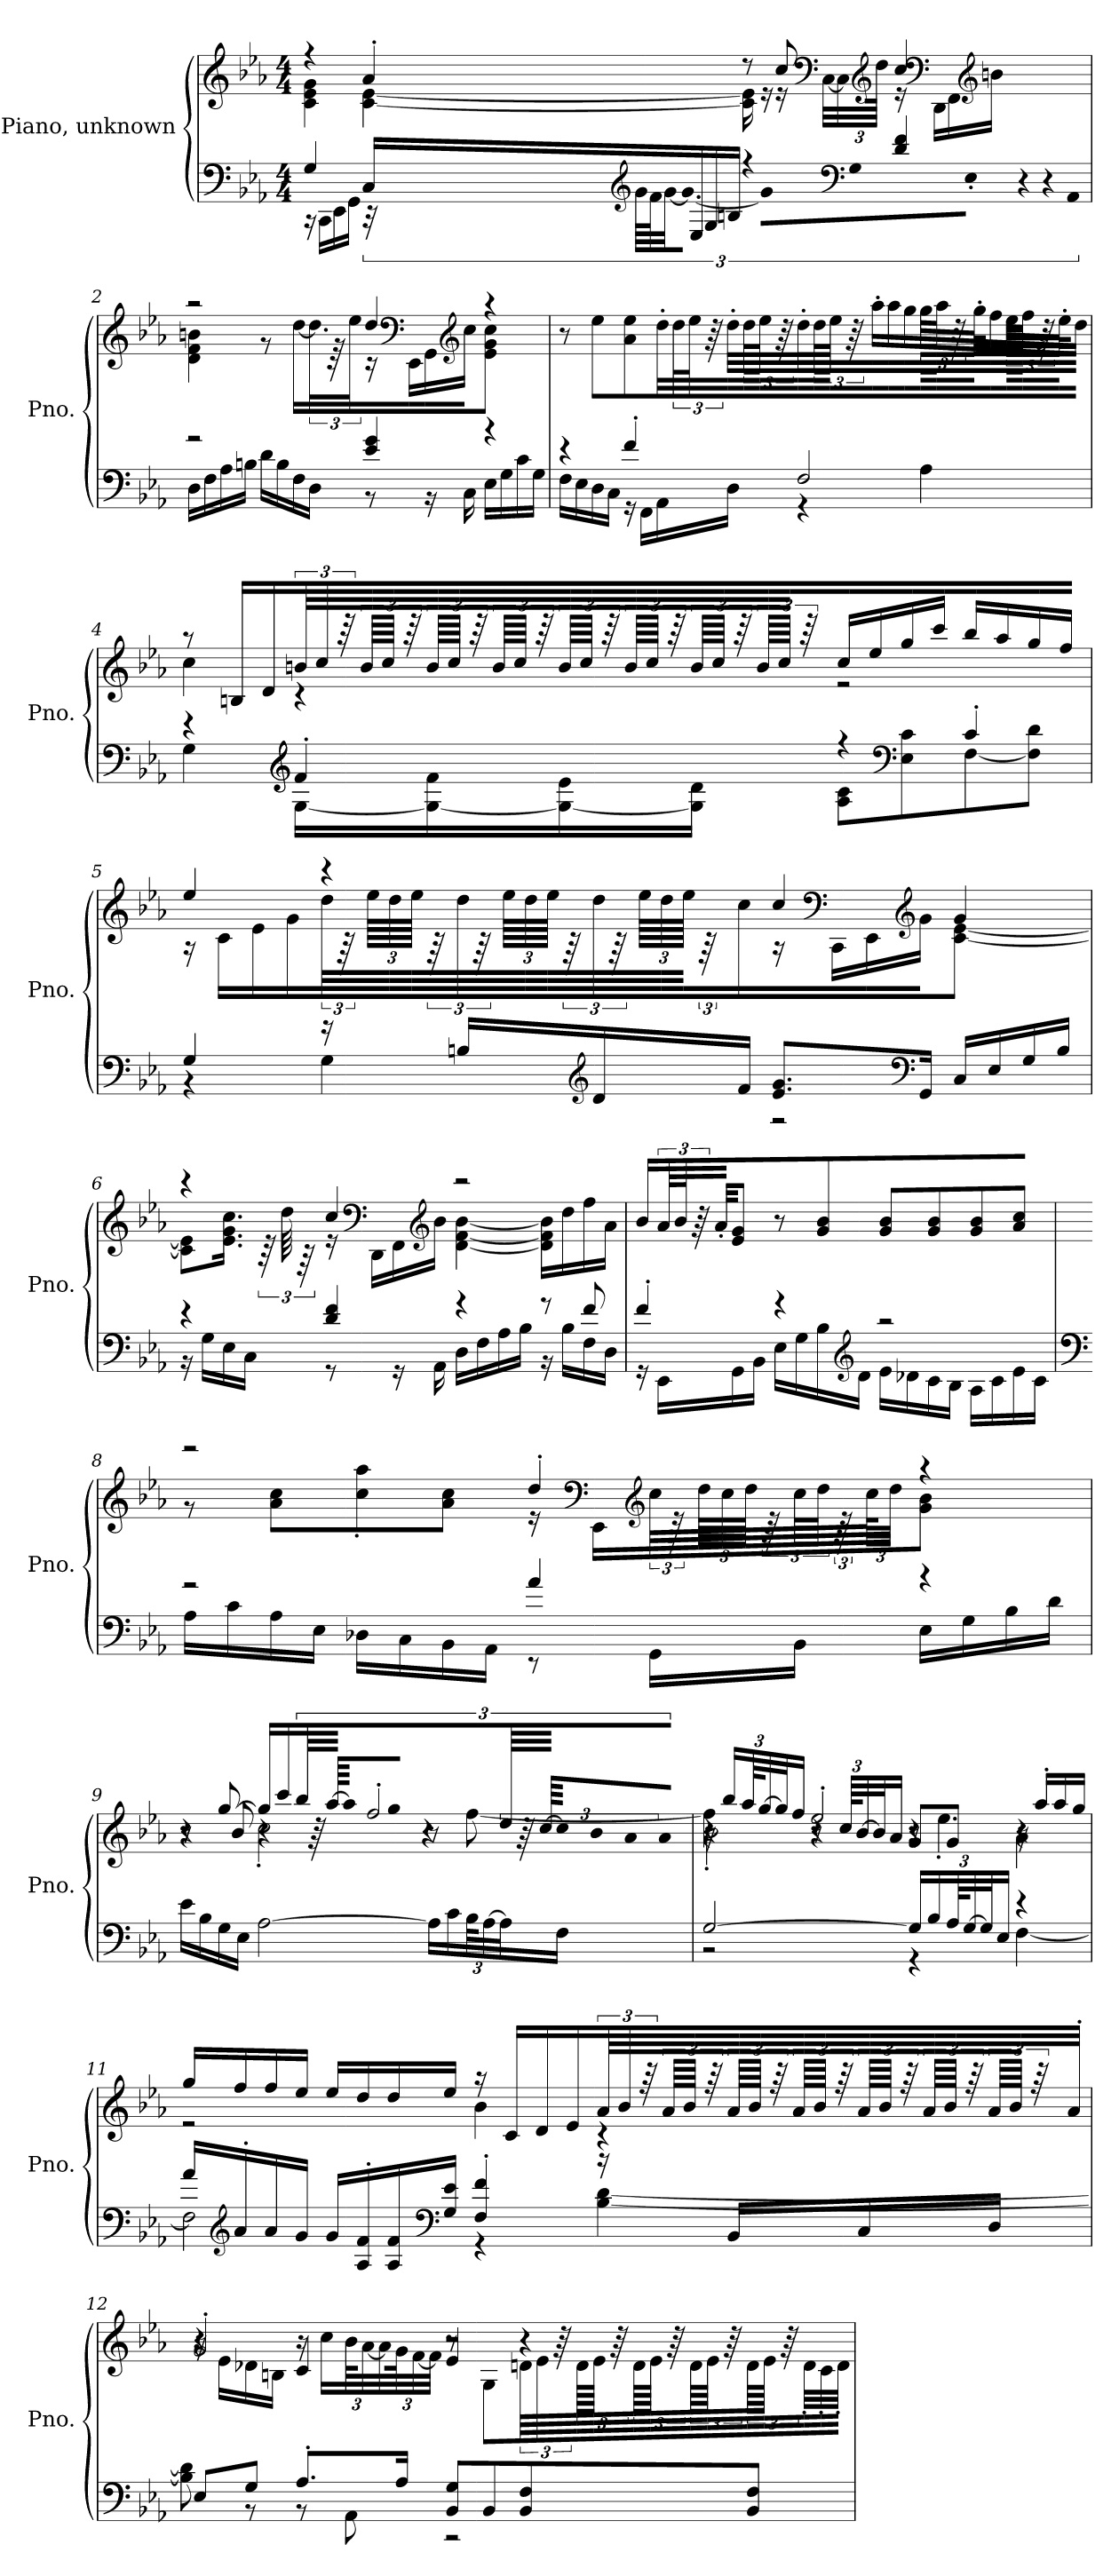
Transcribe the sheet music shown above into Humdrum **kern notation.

**kern	**kern
*part1	*part1
*staff2	*staff1
*I"Piano, unknown	*
*I'Pno.	*
*clefF4	*clefG2
*k[b-e-a-]	*k[b-e-a-]
*M4/4	*M4/4
*MM120	*MM120
=1	=1
*^	*^
4G/	16r	4r	4c\ 4e-\ 4g\
.	16CC\LL	.	.
.	16EE-\	.	.
.	16GG\JJ	.	.
16C/LL	48r	4a-'/	[4c\ [4e-\
*clefG2	*	*	*
.	96g\LLLL	.	.
.	96f\J	.	.
.	[48g\JJ	.	.
16E-/	8.g\J_	.	.
16G/	.	.	.
16Bn/JJ	.	.	.
4r	16g\LL]	8r	16c\] 16e-\]
*clefF4	*	*	*
.	16G\J	.	16r
.	8E-'\J	8cc/	16r
*	*	*clefF4	*
.	.	.	[32C\LLL
*	*	*	*Xbrackettup
.	.	.	48C\]
*	*	*clefG2	*
.	.	.	96dd\JJJk
4d/ 4f/	8r	4cc/	16r
*	*	*clefF4	*
.	.	.	16DD\LL
.	16r	.	16FF\
*	*	*clefG2	*
.	16AA-\	.	16bn\JJ
!!LO:LB:g=z	!!
=2	=2	=2	=2
2r	16D\LL	2r	4d\ 4f\ 4bn\
.	16F\	.	.
.	16A-\	.	.
.	16Bn\JJ	.	.
.	16d\LL	.	8r
.	16B\	.	.
.	16F\	.	[16dd\LL
*	*	*	*brackettup
.	16D\JJ	.	48.dd\JJk]
.	.	.	96r
.	.	.	48ee-\
4e-/ 4g/	8r	4dd/	16r
*	*	*clefF4	*
.	.	.	16EE-\LL
.	16r	.	16GG\
*	*	*clefG2	*
.	16C\	.	16cc\JJ
4r	16E-\LL	4r	4e-\ 4g\ 4cc\
.	16G\	.	.
.	16c\	.	.
.	16G\JJ	.	.
*	*	*v	*v
!!LO:LB:g=z
=3	=3	=3
4r	16F\LL	8r
.	16E-\	.
.	16D\	8ee-\L
.	16C\JJ	.
4f'/	16r	8a-\ 8ee-\
.	16FF\LL	.
.	16AA-\	32dd'\LL
.	.	96dd\L
.	.	96ee-\JJJJ
.	.	96r
.	16D\JJ	32dd'\LLL
.	.	96dd\L
.	.	96ee-\JJJJ
.	.	96r
2F/	4r	32dd'\LLL
.	.	96dd\L
.	.	96ee-\JJJJ
.	.	96r
.	.	16aa-'\LL
.	.	16aa-\
.	.	16gg\
.	4A-\	96gg\LL
.	.	96aa-\JJJJ
.	.	96r
.	.	32gg'\KLL
.	.	16ff\
.	.	96ee-\LL
.	.	96ff\JJJJ
.	.	96r
.	.	32ee-'\KLL
.	.	16dd\JJ
!!LO:LB:g=z
=4	=4	=4
*	*	*^
4r	4G\	8r	4cc\
.	.	16Bn/LL	.
.	.	16d/	.
*clefG2	*	*	*
4f'/	[16G\LL	96bn/LL	4r
.	.	96cc/JJJJ	.
.	.	96r	.
.	.	96b/LLLL	.
.	.	96cc/JJJJ	.
.	.	96r	.
.	16G\_ 16f\	96b/LLLL	.
.	.	96cc/JJJJ	.
.	.	96r	.
.	.	96b/LLLL	.
.	.	96cc/JJJJ	.
.	.	96r	.
.	16G\_ 16e-\	96b/LLLL	.
.	.	96cc/JJJJ	.
.	.	96r	.
.	.	96b/LLLL	.
.	.	96cc/JJJJ	.
.	.	96r	.
.	16G\] 16d\JJ	96b/LLLL	.
.	.	96cc/JJJJ	.
.	.	96r	.
.	.	96b/LLLL	.
.	.	96cc/JJJJ	.
.	.	96r	.
4r	8A-\ 8c\L	16cc/LL	2r
.	.	16ee-/	.
*clefF4	*	*	*
.	8E-\ 8c\	16gg/	.
.	.	16ccc/JJ	.
4c'/	[8F\	16bb-/LL	.
.	.	16aa-/	.
.	8F\] 8d\J	16gg/	.
.	.	16ff/JJ	.
!!LO:LB:g=z	!!
=5	=5	=5	=5
4G/	4r	4ee-/	16r
.	.	.	16c\LL
.	.	.	16e-\
.	.	.	16g\
16r	4G\	4r	96dd\JJkk
.	.	.	96r
.	.	.	96ee-\LLLL
.	.	.	96dd\
.	.	.	96ee-\JJJJ
.	.	.	96r
16Bn/LL	.	.	96dd\
.	.	.	96r
.	.	.	96ee-\LLLL
.	.	.	96dd\
.	.	.	96ee-\JJJJ
.	.	.	96r
*clefG2	*	*	*
16d/	.	.	96dd\
.	.	.	96r
.	.	.	96ee-\LLLL
.	.	.	96dd\
.	.	.	96ee-\JJJJ
.	.	.	96r
16f/JJ	.	.	16cc\
8.e-/ 8.g/L	2r	4cc/	16r
*	*	*clefF4	*
.	.	.	16CC\LL
.	.	.	16EE-\
*clefF4	*	*clefG2	*
16GG/Jk	.	.	16g\JJ
16C/LL	.	4g/	[4c\ [4e-\
16E-/	.	.	.
16G/	.	.	.
16B/JJ	.	.	.
!!LO:LB:g=z	!!
=6	=6	=6	=6
4r	16r	4r	8c\] 8e-\]L
.	16G\LL	.	.
.	16E-\	.	16.e-\ 16.g\ 16.cc\Jk
.	16C\JJ	.	.
.	.	.	96r
.	.	.	96dd\
.	.	.	96r
4d/ 4f/	8r	4cc/	16r
*	*	*clefF4	*
.	.	.	16DD\LL
.	16r	.	16FF\
*	*	*clefG2	*
.	16AA-\	.	16b-\JJ
4r	16D\LL	2r	[4d\ [4f\ [4b-\
.	16F\	.	.
.	16A-\	.	.
.	16B-\JJ	.	.
8r	16r	.	16d\] 16f\] 16b-\]LL
.	16B-\LL	.	16dd\
8f/	16F\	.	16ff\
.	16D\JJ	.	16a-\JJ
*	*	*v	*v
=7	=7	=7
4f'/	16r	16b-/LL
.	16EE-\LL	96a-/LL
.	.	96b-/JJJJ
.	.	96r
.	.	32a-'/KKL
.	16GG\	8e-/ 8g/J
.	16BB-\JJ	.
4r	16E-\LL	8r
.	16G\	.
.	16B-\	8g/ 8b-/
*clefG2	*	*
.	16d\JJ	.
2r	16e-\LL	8g/ 8b-/L
.	16d-X\	.
.	16c\	8g/ 8b-/
.	16B-\JJ	.
.	16A-\LL	8g/ 8b-/
.	16c\	.
.	16e-\	8a-/ 8cc/J
.	16c\JJ	.
!!LO:PB:g=z
=8	=8	=8
*clefF4	*	*
*	*	*^
2r	16A-\LL	2r	8r
.	16c\	.	.
.	16A-\	.	8a-\ 8cc\L
.	16E-\JJ	.	.
.	16D-X\LL	.	8cc\' 8aa-\'
.	16C\	.	.
.	16BB-\	.	8a-\ 8cc\J
.	16AA-\JJ	.	.
4a-/	8r	4dd'/	16r
*	*	*clefF4	*
.	.	.	16EE-\LL
*	*	*clefG2	*
.	16GG\LL	.	96cc\JJkk
.	.	.	96r
.	.	.	96dd\LLLL
.	.	.	96cc\
.	.	.	96dd\JJJJ
.	.	.	96r
.	16BB-\JJ	.	96cc\LLLL
.	.	.	96dd\JJJJ
.	.	.	96r
*	*	*	*Xbrackettup
.	.	.	96cc\KLLL
.	.	.	48dd\JJJ
4r	16E-\LL	4r	4g\ 4b-\
.	16G\	.	.
.	16B-\	.	.
.	16d\JJ	.	.
*v	*v	*	*
!!LO:LB:g=z
=9	=9	=9
*	*	*^
16e-\LL	8r	4r	8r
16B-\	.	.	.
16G\	[8gg/	.	8b-/
16E-\JJ	.	.	.
[2A-\	16gg/LL]	2cc'\	4r
.	16ccc/	.	.
*	*brackettup	*	*
.	96bb-/JJkk	.	.
.	96r	.	.
.	[96aa-/KLLL	.	.
.	32aa-/J]	.	.
.	16gg/JJ	.	.
.	8r	.	2ff'/
.	96dd/	.	.
.	96r	.	.
.	[96cc/KLLL	.	.
.	32cc/J]	.	.
.	16b-/J	.	.
16A-\LL]	8a-/	8r	.
16c\	.	.	.
*Xbrackettup	*	*	*
96B-\KL	8a-/J	[8ff\	.
[48A-\	.	.	.
32A-\J]	.	.	.
16F\JJ	.	.	.
!!LO:LB:g=z
=10	=10	=10	=10
*^	*	*	*^
[2G/	2r	16r	4ff\]	4r	2b-'\
.	.	16bb-/LL	.	.	.
*	*	*Xbrackettup	*	*	*
.	.	96aa-/KL	.	.	.
.	.	[48gg/	.	.	.
.	.	32gg/J]	.	.	.
.	.	16ff/JJ	.	.	.
.	.	8r	4r	2ee-'/	.
.	.	96cc/KLLL	.	.	.
.	.	[48b-/	.	.	.
.	.	32b-/J]	.	.	.
.	.	16a-/JJ	.	.	.
16G/LL]	4r	8g/L	8r	.	4r
16B-/	.	.	.	.	.
96A-/KL	.	8g/J	4.ee-'\	.	.
[48G/	.	.	.	.	.
32G/J]	.	.	.	.	.
16E-/JJ	.	.	.	.	.
4r	[4F\	16r	.	4r	4a-\
.	.	16aa-'/LL	.	.	.
.	.	16aa-/	.	.	.
.	.	16gg/JJ	.	.	.
*	*	*	*v	*v	*v
!!LO:LB:g=z
=11	=11	=11	=11
16a-/LL	2F\]	16gg/LL	2r
*clefG2	*	*	*
16a-'/	.	16ff/	.
16a-/	.	16ff/	.
16g/JJ	.	16ee-/JJ	.
16g/LL	.	16ee-/LL	.
16A-/' 16f/'	.	16dd/	.
16A-/ 16f/	.	16dd/	.
*clefF4	*	*	*
16G/ 16e-/JJ	.	16ee-/JJ	.
4F/' 4f/'	4r	16r	4b-\
.	.	16c/LL	.
.	.	16d/	.
.	.	16e-/	.
*	*	*brackettup	*
16r	[4B-\ [4d\	96a-/LL	4r
.	.	96b-/JJJJ	.
.	.	96r	.
.	.	96a-/LLLL	.
.	.	96b-/JJJJ	.
.	.	96r	.
16BB-/LL	.	96a-/LLLL	.
.	.	96b-/JJJJ	.
.	.	96r	.
.	.	96a-/LLLL	.
.	.	96b-/JJJJ	.
.	.	96r	.
16C/	.	96a-/LLLL	.
.	.	96b-/JJJJ	.
.	.	96r	.
.	.	96a-/LLLL	.
.	.	96b-/JJJJ	.
.	.	96r	.
16D/JJ	.	96a-/LLLL	.
.	.	96b-/JJJJ	.
.	.	96r	.
.	.	32a-'/	.
!!LO:LB:g=z
=12	=12	=12	=12
*	*	*	*^
8E-/L	8B-\] 8d\]	2g'/	16r	4r
.	.	.	16e-\LL	.
8G/J	8r	.	16d-X\	.
.	.	.	16Bn\JJ	.
8.A-'/L	8r	.	16r	4c/
.	.	.	16cc\LL	.
*	*	*	*Xbrackettup	*
.	8AA-\	.	96b-\KL	.
.	.	.	[48a-\	.
.	.	.	32a-\]	.
16A-/Jk	.	.	96g\K	.
.	.	.	[48f\	.
.	.	.	32f\JJJ]	.
8BB-/ 8G/L	2r	2r	8r	4e-/
8BB-/	.	.	8G\L	.
*	*	*	*brackettup	*
8BB-/ 8F/	.	.	96dn\LLL	4r
.	.	.	96e-\JJJJ	.
.	.	.	96r	.
.	.	.	96d\LLLL	.
.	.	.	96e-\JJJJ	.
.	.	.	96r	.
.	.	.	96d\LLLL	.
.	.	.	96e-\JJJJ	.
.	.	.	96r	.
.	.	.	96d\LLLL	.
.	.	.	96e-\JJJJ	.
.	.	.	96r	.
8BB-/ 8F/J	.	.	96d\LLLL	.
.	.	.	96e-\JJJJ	.
.	.	.	96r	.
.	.	.	32d'\LLL	.
.	.	.	32c'\	.
.	.	.	32d'\JJJ	.
*v	*v	*	*	*
*	*v	*v	*v
=	=
*-	*-
